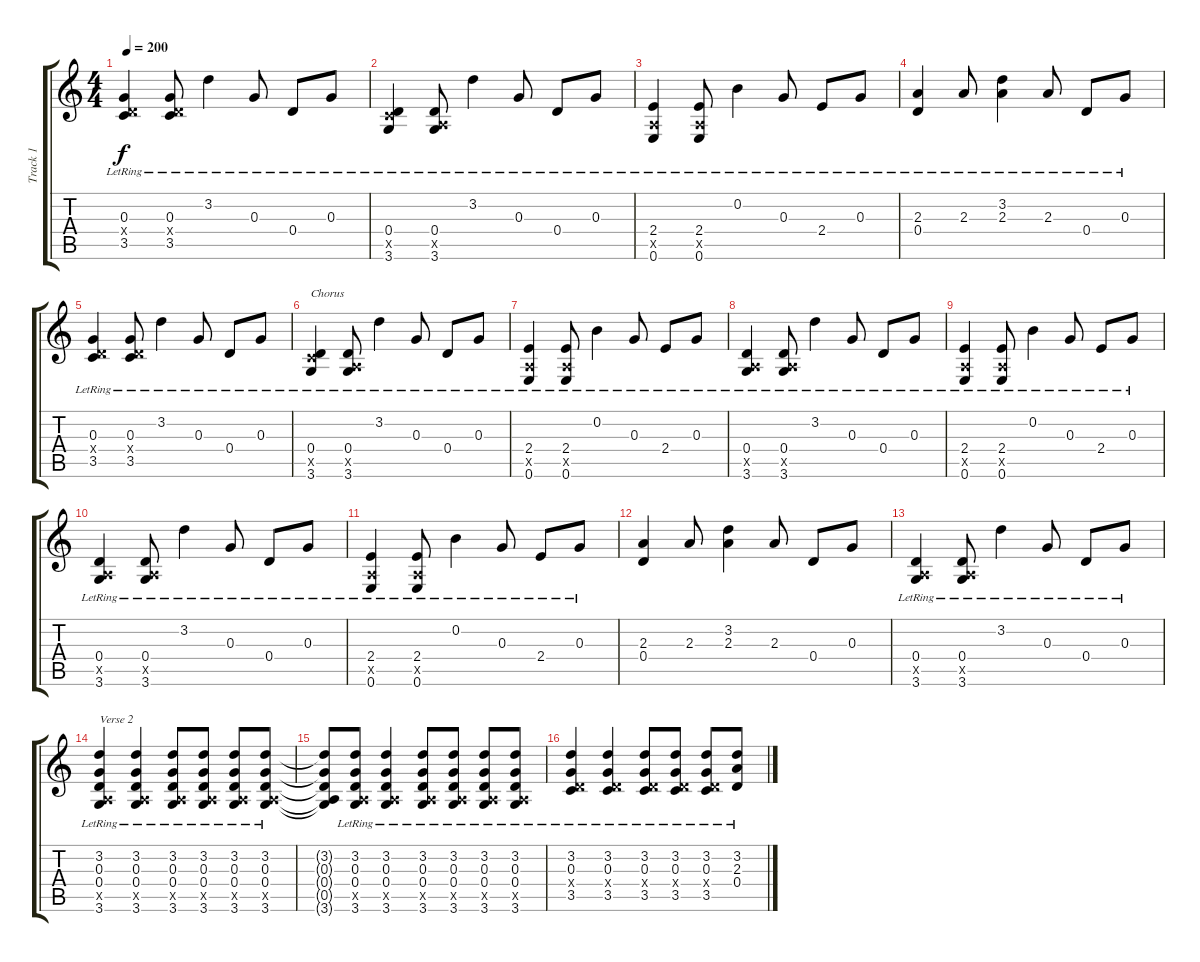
\track ("Track 1" "Track 1") {instrument acousticguitarsteel}
\staff {score tabs}
\tuning (E4 B3 G3 D3 A2 E2) {hide}
\ts (4 4)
\tempo 200
\clef g2
\ks c
(0.3{lr} 0.4{x} 3.5{lr}).4{dy f} (0.3{lr} 0.4{x} 3.5{lr}).8 3.2{lr}.4 0.3{lr}.8 0.4{lr}.8 0.3{lr}.8 |
(0.4{lr} 3.5{x} 3.6{lr}).4 (0.4{lr} 0.5{x} 3.6{lr}).8 3.2{lr}.4 0.3{lr}.8 0.4{lr}.8 0.3{lr}.8 |
(2.4{lr} 0.5{x} 0.6{lr}).4 (2.4{lr} 0.5{x} 0.6{lr}).8 0.2{lr}.4 0.3{lr}.8 2.4{lr}.8 0.3{lr}.8 |
(2.3{lr} 0.4{lr}).4 2.3{lr}.8 (3.2{lr} 2.3{lr}).4 2.3{lr}.8 0.4{lr}.8 0.3{lr}.8 |
(0.3{lr} 0.4{x} 3.5{lr}).4 (0.3{lr} 0.4{x} 3.5{lr}).8 3.2{lr}.4 0.3{lr}.8 0.4{lr}.8 0.3{lr}.8 |
(0.4{lr} 3.5{x} 3.6{lr}).4{txt "Chorus"} (0.4{lr} 0.5{x} 3.6{lr}).8 3.2{lr}.4 0.3{lr}.8 0.4{lr}.8 0.3{lr}.8 |
(2.4{lr} 0.5{x} 0.6{lr}).4 (2.4{lr} 0.5{x} 0.6{lr}).8 0.2{lr}.4 0.3{lr}.8 2.4{lr}.8 0.3{lr}.8 |
(0.4{lr} 0.5{x} 3.6{lr}).4 (0.4{lr} 0.5{x} 3.6{lr}).8 3.2{lr}.4 0.3{lr}.8 0.4{lr}.8 0.3{lr}.8 |
(2.4{lr} 0.5{x} 0.6{lr}).4 (2.4{lr} 0.5{x} 0.6{lr}).8 0.2{lr}.4 0.3{lr}.8 2.4{lr}.8 0.3{lr}.8 |
(0.4{lr} 0.5{x} 3.6{lr}).4 (0.4{lr} 0.5{x} 3.6{lr}).8 3.2{lr}.4 0.3{lr}.8 0.4{lr}.8 0.3{lr}.8 |
(2.4{lr} 0.5{x} 0.6{lr}).4 (2.4{lr} 0.5{x} 0.6{lr}).8 0.2{lr}.4 0.3{lr}.8 2.4{lr}.8 0.3{lr}.8 |
(2.3 0.4).4 2.3.8 (3.2 2.3).4 2.3.8 0.4.8 0.3.8 |
(0.4{lr} 0.5{x} 3.6{lr}).4 (0.4{lr} 0.5{x} 3.6{lr}).8 3.2{lr}.4 0.3{lr}.8 0.4{lr}.8 0.3{lr}.8 |
(3.2{lr} 0.3{lr} 0.4{lr} 0.5{x} 3.6{lr}).4{txt "Verse 2"} (3.2{lr} 0.3{lr} 0.4{lr} 0.5{x} 3.6{lr}).4 (3.2{lr} 0.3{lr} 0.4{lr} 0.5{x} 3.6{lr}).8 (3.2{lr} 0.3{lr} 0.4{lr} 0.5{x} 3.6{lr}).8 (3.2{lr} 0.3{lr} 0.4{lr} 0.5{x} 3.6{lr}).8 (3.2{lr} 0.3{lr} 0.4{lr} 0.5{x} 3.6{lr}).8 |
(3.2{t} 0.3{t} 0.4{t} 0.5{t} 3.6{t}).8 (3.2{lr} 0.3{lr} 0.4{lr} 0.5{x} 3.6{lr}).8 (3.2{lr} 0.3{lr} 0.4{lr} 0.5{x} 3.6{lr}).4 (3.2{lr} 0.3{lr} 0.4{lr} 0.5{x} 3.6{lr}).8 (3.2{lr} 0.3{lr} 0.4{lr} 0.5{x} 3.6{lr}).8 (3.2{lr} 0.3{lr} 0.4{lr} 0.5{x} 3.6{lr}).8 (3.2{lr} 0.3{lr} 0.4{lr} 0.5{x} 3.6{lr}).8 |
(3.2{lr} 0.3{lr} 0.4{x} 3.5{lr}).4 (3.2{lr} 0.3{lr} 0.4{x} 3.5{lr}).4 (3.2{lr} 0.3{lr} 0.4{x} 3.5{lr}).8 (3.2{lr} 0.3{lr} 0.4{x} 3.5{lr}).8 (3.2{lr} 0.3{lr} 0.4{x} 3.5{lr}).8 (3.2{lr} 2.3{lr} 0.4{lr}).8
